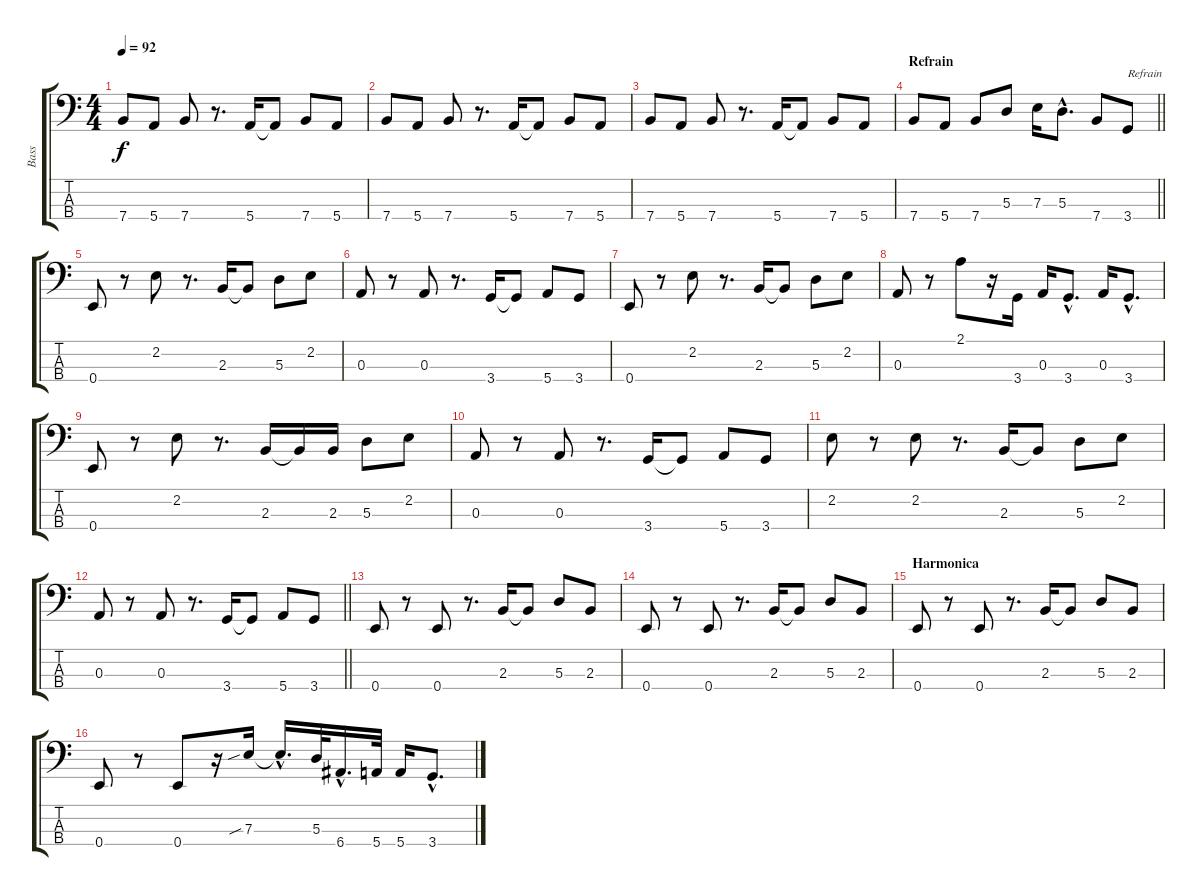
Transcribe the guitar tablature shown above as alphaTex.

\track ("Bass" "Bass") {instrument electricbassfinger}
\staff {score tabs}
\tuning (G2 D2 A1 E1) {hide}
\ts (4 4)
\tempo 92
\clef f4
\ks c
7.4.8{dy f} 5.4.8 7.4.8 r.8{d} 5.4.16 5.4{t}.8 7.4.8 5.4.8 |
7.4.8 5.4.8 7.4.8 r.8{d} 5.4.16 5.4{t}.8 7.4.8 5.4.8 |
7.4.8 5.4.8 7.4.8 r.8{d} 5.4.16 5.4{t}.8 7.4.8 5.4.8 |
\section ("" "Refrain")
\barLineRight lightlight
7.4.8 5.4.8 7.4.8 5.3.8 7.3.16 5.3{hac}.8{d} 7.4.8 3.4.8{txt "Refrain"} |
0.4.8 r.8 2.2.8 r.8{d} 2.3.16 2.3{t}.8 5.3.8 2.2.8 |
0.3.8 r.8 0.3.8 r.8{d} 3.4.16 3.4{t}.8 5.4.8 3.4.8 |
0.4.8 r.8 2.2.8 r.8{d} 2.3.16 2.3{t}.8 5.3.8 2.2.8 |
0.3.8 r.8 2.1.8 r.16 3.4.16 0.3.16 3.4{hac}.8{d} 0.3.16 3.4{hac}.8{d} |
0.4.8 r.8 2.2.8 r.8{d} 2.3.16 2.3{t}.16 2.3.16 5.3.8 2.2.8 |
0.3.8 r.8 0.3.8 r.8{d} 3.4.16 3.4{t}.8 5.4.8 3.4.8 |
2.2.8 r.8 2.2.8 r.8{d} 2.3.16 2.3{t}.8 5.3.8 2.2.8 |
\barLineRight lightlight
0.3.8 r.8 0.3.8 r.8{d} 3.4.16 3.4{t}.8 5.4.8 3.4.8 |
0.4.8 r.8 0.4.8 r.8{d} 2.3.16 2.3{t}.8 5.3.8 2.3.8 |
0.4.8 r.8 0.4.8 r.8{d} 2.3.16 2.3{t}.8 5.3.8 2.3.8 |
\section ("" "Harmonica")
0.4.8 r.8 0.4.8 r.8{d} 2.3.16 2.3{t}.8 5.3.8 2.3.8 |
0.4.8 r.8 0.4.8 r.16 7.3{sib}.16 7.3{hac t}.16{d} 5.3.32 6.4{hac}.16{d} 5.4.32 5.4.16 3.4{hac}.8{d}
